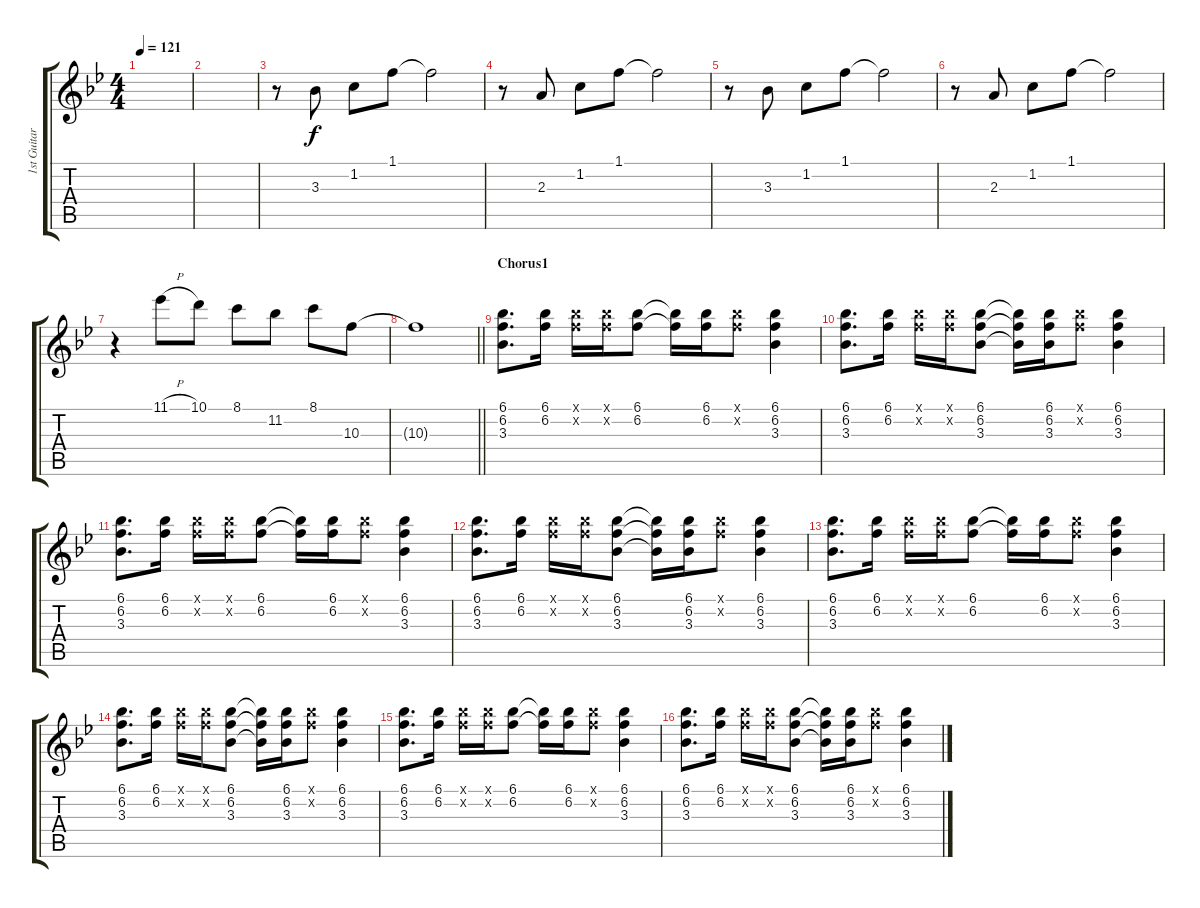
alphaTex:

\track ("1st Guitar" "1st Guitar") {instrument overdrivenguitar}
\staff {score tabs}
\tuning (E4 B3 G3 D3 A2 E2) {hide}
\ts (4 4)
\tempo 121
\clef g2
\ks bb
|
|
r.8 3.3.8 1.2.8 1.1.8 1.1{t}.2 |
r.8 2.3.8 1.2.8 1.1.8 1.1{t}.2 |
r.8 3.3.8 1.2.8 1.1.8 1.1{t}.2 |
r.8 2.3.8 1.2.8 1.1.8 1.1{t}.2 |
r.4 11.1{h}.8 10.1.8 8.1.8 11.2.8 8.1.8 10.3.8 |
\barLineRight lightlight
10.3{t}.1 |
\section ("" "Chorus1")
(6.1 6.2 3.3).8{d} (6.1 6.2).16 (6.1{x} 6.2{x}).16 (6.1{x} 6.2{x}).16 (6.1 6.2).8 (6.1{t} 6.2{t}).16 (6.1 6.2).16 (6.1{x} 6.2{x}).8 (6.1 6.2 3.3).4 |
(6.1 6.2 3.3).8{d} (6.1 6.2).16 (6.1{x} 6.2{x}).16 (6.1{x} 6.2{x}).16 (6.1 6.2 3.3).8 (6.1{t} 6.2{t} 3.3{t}).16 (6.1 6.2 3.3).16 (6.1{x} 6.2{x}).8 (6.1 6.2 3.3).4 |
(6.1 6.2 3.3).8{d} (6.1 6.2).16 (6.1{x} 6.2{x}).16 (6.1{x} 6.2{x}).16 (6.1 6.2).8 (6.1{t} 6.2{t}).16 (6.1 6.2).16 (6.1{x} 6.2{x}).8 (6.1 6.2 3.3).4 |
(6.1 6.2 3.3).8{d} (6.1 6.2).16 (6.1{x} 6.2{x}).16 (6.1{x} 6.2{x}).16 (6.1 6.2 3.3).8 (6.1{t} 6.2{t} 3.3{t}).16 (6.1 6.2 3.3).16 (6.1{x} 6.2{x}).8 (6.1 6.2 3.3).4 |
(6.1 6.2 3.3).8{d} (6.1 6.2).16 (6.1{x} 6.2{x}).16 (6.1{x} 6.2{x}).16 (6.1 6.2).8 (6.1{t} 6.2{t}).16 (6.1 6.2).16 (6.1{x} 6.2{x}).8 (6.1 6.2 3.3).4 |
(6.1 6.2 3.3).8{d} (6.1 6.2).16 (6.1{x} 6.2{x}).16 (6.1{x} 6.2{x}).16 (6.1 6.2 3.3).8 (6.1{t} 6.2{t} 3.3{t}).16 (6.1 6.2 3.3).16 (6.1{x} 6.2{x}).8 (6.1 6.2 3.3).4 |
(6.1 6.2 3.3).8{d} (6.1 6.2).16 (6.1{x} 6.2{x}).16 (6.1{x} 6.2{x}).16 (6.1 6.2).8 (6.1{t} 6.2{t}).16 (6.1 6.2).16 (6.1{x} 6.2{x}).8 (6.1 6.2 3.3).4 |
(6.1 6.2 3.3).8{d} (6.1 6.2).16 (6.1{x} 6.2{x}).16 (6.1{x} 6.2{x}).16 (6.1 6.2 3.3).8 (6.1{t} 6.2{t} 3.3{t}).16 (6.1 6.2 3.3).16 (6.1{x} 6.2{x}).8 (6.1 6.2 3.3).4
